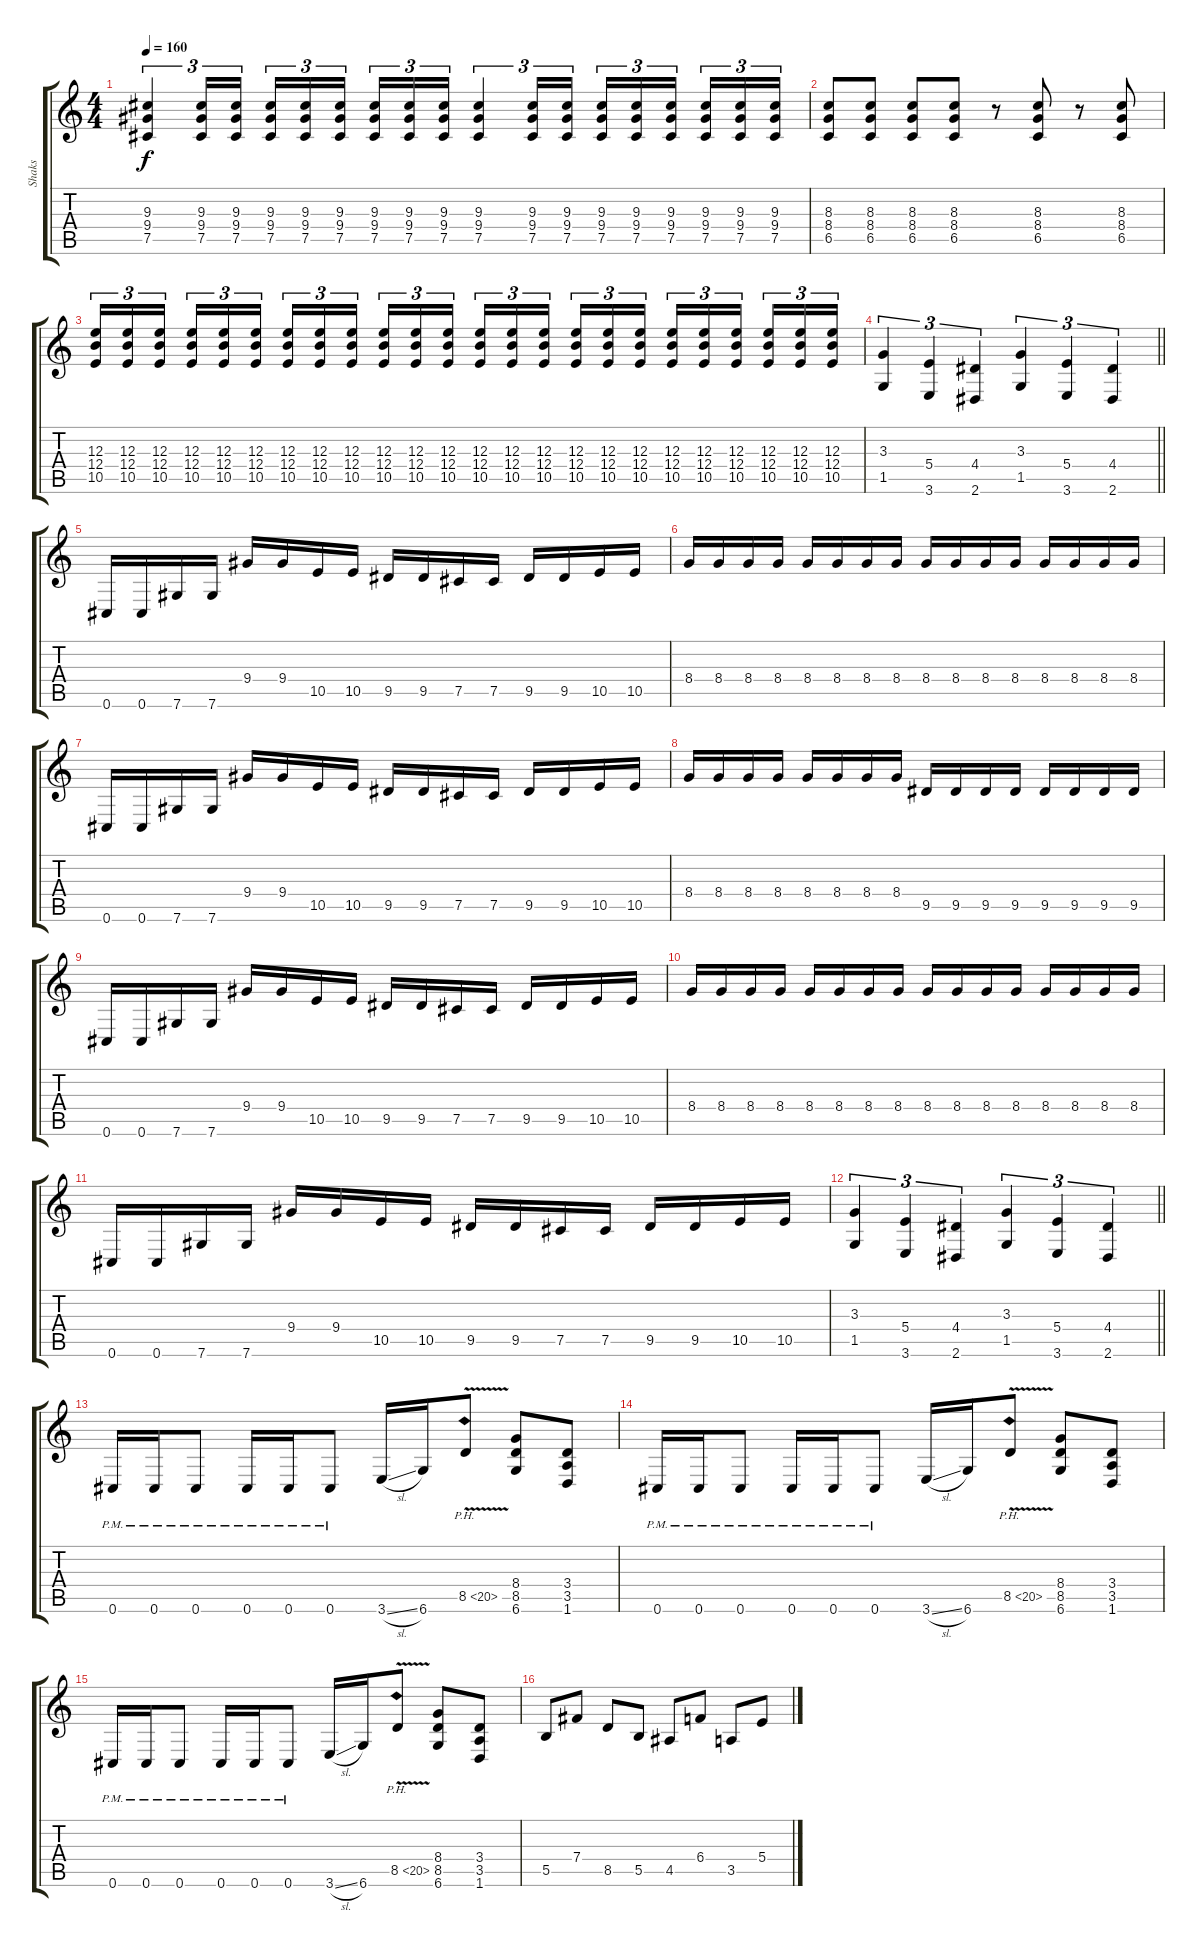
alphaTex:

\track ("Shaks" "Shaks") {instrument distortionguitar}
\staff {score tabs}
\tuning (Db4 Ab3 E3 B2 Gb2 Db2) {hide}
\ts (4 4)
\tempo 160
\clef g2
\ks c
(9.3 9.4 7.5).4{tu (3 2) dy f} (9.3 9.4 7.5).16{tu (3 2)} (9.3 9.4 7.5).16{tu (3 2)} (9.3 9.4 7.5).16{tu (3 2)} (9.3 9.4 7.5).16{tu (3 2)} (9.3 9.4 7.5).16{tu (3 2) beam splitsecondary} (9.3 9.4 7.5).16{tu (3 2)} (9.3 9.4 7.5).16{tu (3 2)} (9.3 9.4 7.5).16{tu (3 2)} (9.3 9.4 7.5).4{tu (3 2)} (9.3 9.4 7.5).16{tu (3 2)} (9.3 9.4 7.5).16{tu (3 2)} (9.3 9.4 7.5).16{tu (3 2)} (9.3 9.4 7.5).16{tu (3 2)} (9.3 9.4 7.5).16{tu (3 2) beam splitsecondary} (9.3 9.4 7.5).16{tu (3 2)} (9.3 9.4 7.5).16{tu (3 2)} (9.3 9.4 7.5).16{tu (3 2)} |
(8.3 8.4 6.5).8 (8.3 8.4 6.5).8 (8.3 8.4 6.5).8 (8.3 8.4 6.5).8 r.8 (8.3 8.4 6.5).8 r.8 (8.3 8.4 6.5).8 |
(12.3 12.4 10.5).16{tu (3 2)} (12.3 12.4 10.5).16{tu (3 2)} (12.3 12.4 10.5).16{tu (3 2) beam splitsecondary} (12.3 12.4 10.5).16{tu (3 2)} (12.3 12.4 10.5).16{tu (3 2)} (12.3 12.4 10.5).16{tu (3 2)} (12.3 12.4 10.5).16{tu (3 2)} (12.3 12.4 10.5).16{tu (3 2)} (12.3 12.4 10.5).16{tu (3 2) beam splitsecondary} (12.3 12.4 10.5).16{tu (3 2)} (12.3 12.4 10.5).16{tu (3 2)} (12.3 12.4 10.5).16{tu (3 2)} (12.3 12.4 10.5).16{tu (3 2)} (12.3 12.4 10.5).16{tu (3 2)} (12.3 12.4 10.5).16{tu (3 2) beam splitsecondary} (12.3 12.4 10.5).16{tu (3 2)} (12.3 12.4 10.5).16{tu (3 2)} (12.3 12.4 10.5).16{tu (3 2)} (12.3 12.4 10.5).16{tu (3 2)} (12.3 12.4 10.5).16{tu (3 2)} (12.3 12.4 10.5).16{tu (3 2) beam splitsecondary} (12.3 12.4 10.5).16{tu (3 2)} (12.3 12.4 10.5).16{tu (3 2)} (12.3 12.4 10.5).16{tu (3 2)} |
\barLineRight lightlight
(3.3 1.5).4{tu (3 2)} (5.4 3.6).4{tu (3 2)} (4.4 2.6).4{tu (3 2)} (3.3 1.5).4{tu (3 2)} (5.4 3.6).4{tu (3 2)} (4.4 2.6).4{tu (3 2)} |
0.6.16 0.6.16 7.6.16 7.6.16 9.4.16 9.4.16 10.5.16 10.5.16 9.5.16 9.5.16 7.5.16 7.5.16 9.5.16 9.5.16 10.5.16 10.5.16 |
8.4.16 8.4.16 8.4.16 8.4.16 8.4.16 8.4.16 8.4.16 8.4.16 8.4.16 8.4.16 8.4.16 8.4.16 8.4.16 8.4.16 8.4.16 8.4.16 |
0.6.16 0.6.16 7.6.16 7.6.16 9.4.16 9.4.16 10.5.16 10.5.16 9.5.16 9.5.16 7.5.16 7.5.16 9.5.16 9.5.16 10.5.16 10.5.16 |
8.4.16 8.4.16 8.4.16 8.4.16 8.4.16 8.4.16 8.4.16 8.4.16 9.5.16 9.5.16 9.5.16 9.5.16 9.5.16 9.5.16 9.5.16 9.5.16 |
0.6.16 0.6.16 7.6.16 7.6.16 9.4.16 9.4.16 10.5.16 10.5.16 9.5.16 9.5.16 7.5.16 7.5.16 9.5.16 9.5.16 10.5.16 10.5.16 |
8.4.16 8.4.16 8.4.16 8.4.16 8.4.16 8.4.16 8.4.16 8.4.16 8.4.16 8.4.16 8.4.16 8.4.16 8.4.16 8.4.16 8.4.16 8.4.16 |
0.6.16 0.6.16 7.6.16 7.6.16 9.4.16 9.4.16 10.5.16 10.5.16 9.5.16 9.5.16 7.5.16 7.5.16 9.5.16 9.5.16 10.5.16 10.5.16 |
\barLineRight lightlight
(3.3 1.5).4{tu (3 2)} (5.4 3.6).4{tu (3 2)} (4.4 2.6).4{tu (3 2)} (3.3 1.5).4{tu (3 2)} (5.4 3.6).4{tu (3 2)} (4.4 2.6).4{tu (3 2)} |
0.6{pm}.16 0.6{pm}.16 0.6{pm}.8 0.6{pm}.16 0.6{pm}.16 0.6{pm}.8 3.6{sl}.16 6.6.16 8.5{ph 12 v}.8 (8.4 8.5 6.6).8 (3.4 3.5 1.6).8 |
0.6{pm}.16 0.6{pm}.16 0.6{pm}.8 0.6{pm}.16 0.6{pm}.16 0.6{pm}.8 3.6{sl}.16 6.6.16 8.5{ph 12 v}.8 (8.4 8.5 6.6).8 (3.4 3.5 1.6).8 |
0.6{pm}.16 0.6{pm}.16 0.6{pm}.8 0.6{pm}.16 0.6{pm}.16 0.6{pm}.8 3.6{sl}.16 6.6.16 8.5{ph 12 v}.8 (8.4 8.5 6.6).8 (3.4 3.5 1.6).8 |
5.5.8 7.4.8 8.5.8 5.5.8 4.5.8 6.4.8 3.5.8 5.4.8
